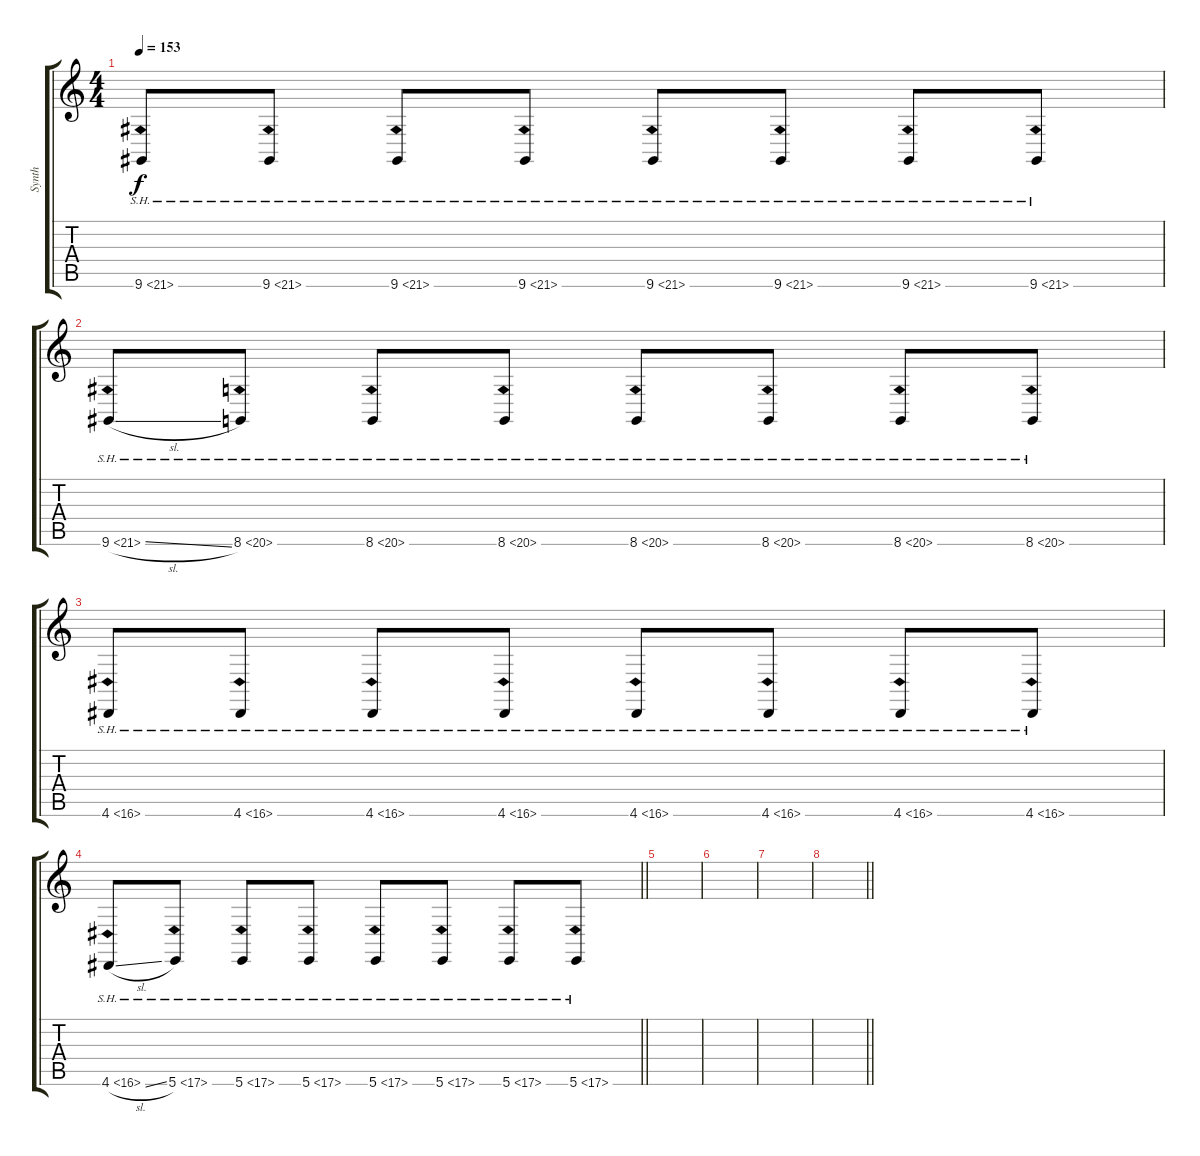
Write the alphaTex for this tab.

\track ("Synth" "Synth") {instrument lead2sawtooth}
\staff {score tabs}
\tuning (Db4 Ab3 E3 B2 Gb2 B1) {hide}
\ts (4 4)
\tempo 153
\clef g2
\ks c
9.6{sh 12}.8{dy f} 9.6{sh 12}.8 9.6{sh 12}.8 9.6{sh 12}.8 9.6{sh 12}.8 9.6{sh 12}.8 9.6{sh 12}.8 9.6{sh 12}.8 |
9.6{sh 12 sl}.8 8.6{sh 12}.8 8.6{sh 12}.8 8.6{sh 12}.8 8.6{sh 12}.8 8.6{sh 12}.8 8.6{sh 12}.8 8.6{sh 12}.8 |
4.6{sh 12}.8 4.6{sh 12}.8 4.6{sh 12}.8 4.6{sh 12}.8 4.6{sh 12}.8 4.6{sh 12}.8 4.6{sh 12}.8 4.6{sh 12}.8 |
\barLineRight lightlight
4.6{sh 12 sl}.8 5.6{sh 12}.8 5.6{sh 12}.8 5.6{sh 12}.8 5.6{sh 12}.8 5.6{sh 12}.8 5.6{sh 12}.8 5.6{sh 12}.8 |
\section ("" "")
|
|
|
\barLineRight lightlight
